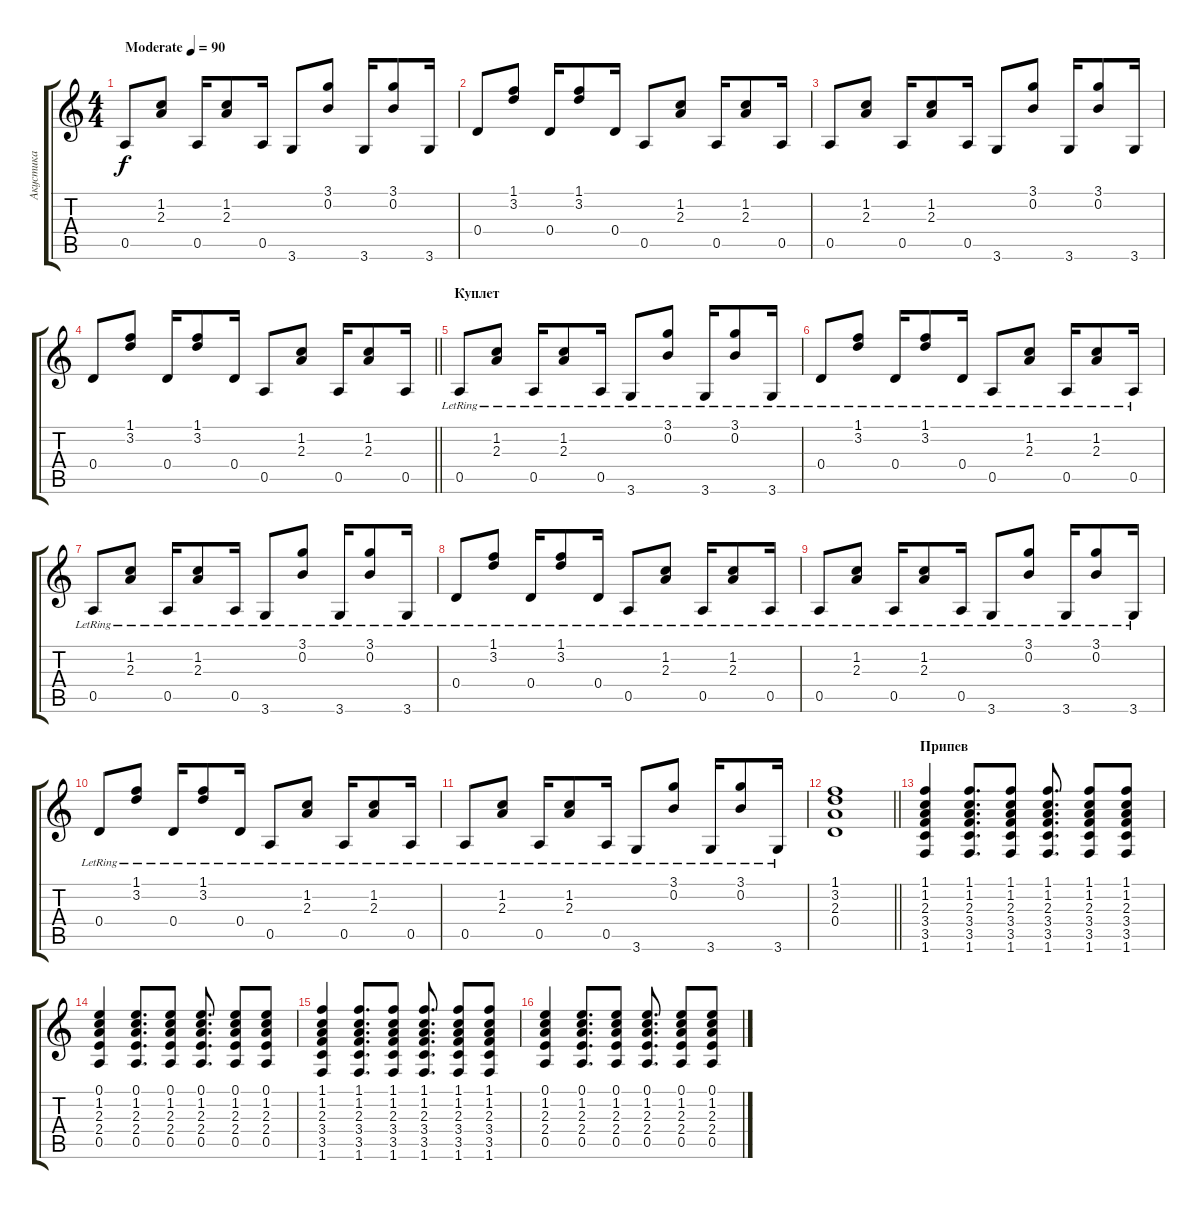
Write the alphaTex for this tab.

\track ("Акустика" "Акустика") {instrument acousticguitarsteel}
\staff {score tabs}
\tuning (E4 B3 G3 D3 A2 E2) {hide}
\ts (4 4)
\tempo (90 "Moderate")
\clef g2
\ks c
0.5.8{dy f instrument acousticguitarsteel} (1.2 2.3).8 0.5.16 (1.2 2.3).8 0.5.16 3.6.8 (3.1 0.2).8 3.6.16 (3.1 0.2).8 3.6.16 |
0.4.8 (1.1 3.2).8 0.4.16 (1.1 3.2).8 0.4.16 0.5.8 (1.2 2.3).8 0.5.16 (1.2 2.3).8 0.5.16 |
0.5.8 (1.2 2.3).8 0.5.16 (1.2 2.3).8 0.5.16 3.6.8 (3.1 0.2).8 3.6.16 (3.1 0.2).8 3.6.16 |
\barLineRight lightlight
0.4.8 (1.1 3.2).8 0.4.16 (1.1 3.2).8 0.4.16 0.5.8 (1.2 2.3).8 0.5.16 (1.2 2.3).8 0.5.16 |
\section ("" "Куплет")
0.5{lr}.8 (1.2{lr} 2.3{lr}).8 0.5{lr}.16 (1.2{lr} 2.3{lr}).8 0.5{lr}.16 3.6{lr}.8 (3.1{lr} 0.2{lr}).8 3.6{lr}.16 (3.1{lr} 0.2{lr}).8 3.6{lr}.16 |
0.4{lr}.8 (1.1{lr} 3.2{lr}).8 0.4{lr}.16 (1.1{lr} 3.2{lr}).8 0.4{lr}.16 0.5{lr}.8 (1.2{lr} 2.3{lr}).8 0.5{lr}.16 (1.2{lr} 2.3{lr}).8 0.5{lr}.16 |
0.5{lr}.8 (1.2{lr} 2.3{lr}).8 0.5{lr}.16 (1.2{lr} 2.3{lr}).8 0.5{lr}.16 3.6{lr}.8 (3.1{lr} 0.2{lr}).8 3.6{lr}.16 (3.1{lr} 0.2{lr}).8 3.6{lr}.16 |
0.4{lr}.8 (1.1{lr} 3.2{lr}).8 0.4{lr}.16 (1.1{lr} 3.2{lr}).8 0.4{lr}.16 0.5{lr}.8 (1.2{lr} 2.3{lr}).8 0.5{lr}.16 (1.2{lr} 2.3{lr}).8 0.5{lr}.16 |
0.5{lr}.8 (1.2{lr} 2.3{lr}).8 0.5{lr}.16 (1.2{lr} 2.3{lr}).8 0.5{lr}.16 3.6{lr}.8 (3.1{lr} 0.2{lr}).8 3.6{lr}.16 (3.1{lr} 0.2{lr}).8 3.6{lr}.16 |
0.4{lr}.8 (1.1{lr} 3.2{lr}).8 0.4{lr}.16 (1.1{lr} 3.2{lr}).8 0.4{lr}.16 0.5{lr}.8 (1.2{lr} 2.3{lr}).8 0.5{lr}.16 (1.2{lr} 2.3{lr}).8 0.5{lr}.16 |
0.5{lr}.8 (1.2{lr} 2.3{lr}).8 0.5{lr}.16 (1.2{lr} 2.3{lr}).8 0.5{lr}.16 3.6{lr}.8 (3.1{lr} 0.2{lr}).8 3.6{lr}.16 (3.1{lr} 0.2{lr}).8 3.6{lr}.16 |
\barLineRight lightlight
(1.1 3.2 2.3 0.4).1 |
\section ("" "Припев")
(1.1 1.2 2.3 3.4 3.5 1.6).4 (1.1 1.2 2.3 3.4 3.5 1.6).8{d} (1.1 1.2 2.3 3.4 3.5 1.6).8 (1.1 1.2 2.3 3.4 3.5 1.6).8{d} (1.1 1.2 2.3 3.4 3.5 1.6).8 (1.1 1.2 2.3 3.4 3.5 1.6).8 |
(0.1 1.2 2.3 2.4 0.5).4 (0.1 1.2 2.3 2.4 0.5).8{d} (0.1 1.2 2.3 2.4 0.5).8 (0.1 1.2 2.3 2.4 0.5).8{d} (0.1 1.2 2.3 2.4 0.5).8 (0.1 1.2 2.3 2.4 0.5).8 |
(1.1 1.2 2.3 3.4 3.5 1.6).4 (1.1 1.2 2.3 3.4 3.5 1.6).8{d} (1.1 1.2 2.3 3.4 3.5 1.6).8 (1.1 1.2 2.3 3.4 3.5 1.6).8{d} (1.1 1.2 2.3 3.4 3.5 1.6).8 (1.1 1.2 2.3 3.4 3.5 1.6).8 |
(0.1 1.2 2.3 2.4 0.5).4 (0.1 1.2 2.3 2.4 0.5).8{d} (0.1 1.2 2.3 2.4 0.5).8 (0.1 1.2 2.3 2.4 0.5).8{d} (0.1 1.2 2.3 2.4 0.5).8 (0.1 1.2 2.3 2.4 0.5).8
